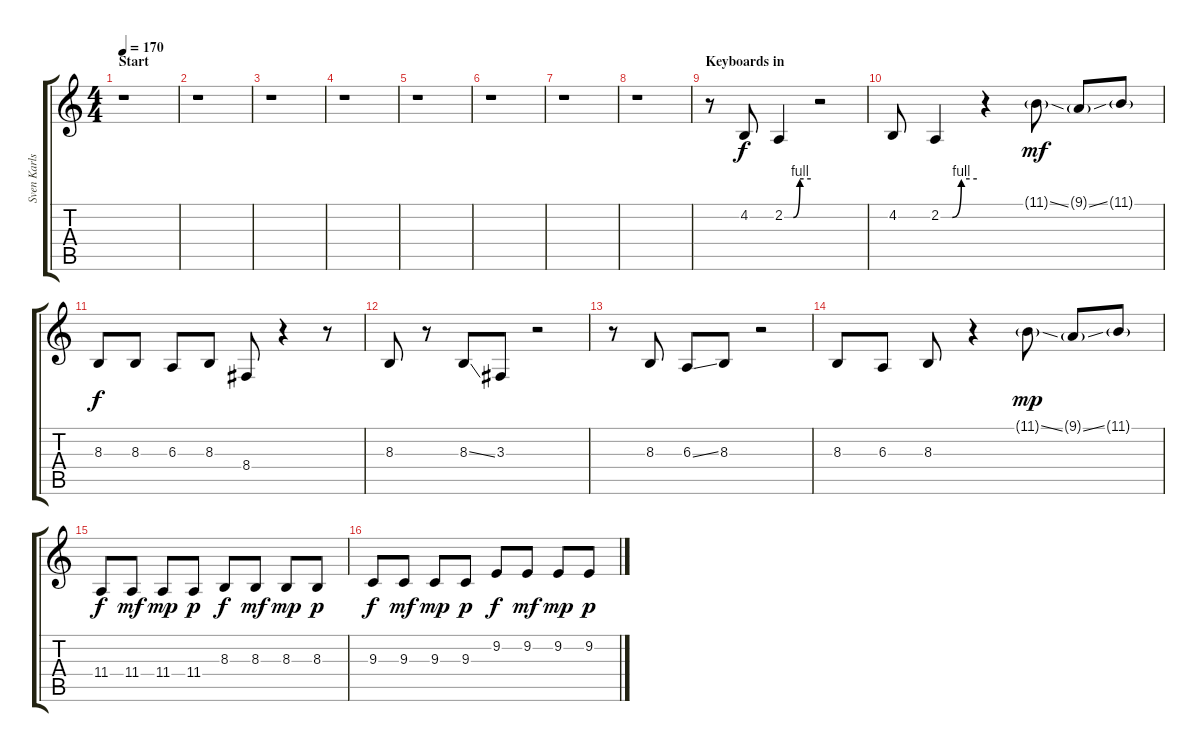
\track ("Sven Karlsson -Keyboards-" "Sven Karls") {instrument oboe}
\staff {score tabs}
\tuning (C4 G3 Eb3 Bb2 F2 C2) {hide}
\ts (4 4)
\section ("" "Start")
\tempo 170
\clef g2
\ks c
r.1{dy f instrument oboe} |
r.1 |
r.1 |
r.1 |
r.1 |
r.1 |
r.1 |
r.1 |
\section ("" "Keyboards in")
r.8 4.2.8 2.2{be (custom 0 0 20 0 35 4 60 4)}.4 r.2 |
4.2.8 2.2{be (custom 0 0 19 0 34 4 60 4)}.4 r.4 11.1{ss g}.8{dy mf} 9.1{ss g}.8 11.1{g}.8 |
8.3.8{dy f} 8.3.8 6.3.8 8.3.8 8.4.8 r.4 r.8 |
8.3.8 r.8 8.3{ss}.8 3.3.8 r.2 |
r.8 8.3.8 6.3{ss}.8 8.3.8 r.2 |
8.3.8 6.3.8 8.3.8 r.4 11.1{ss g}.8{dy mp} 9.1{ss g}.8 11.1{g}.8 |
11.4.8{dy f} 11.4.8{dy mf} 11.4.8{dy mp} 11.4.8{dy p} 8.3.8{dy f} 8.3.8{dy mf} 8.3.8{dy mp} 8.3.8{dy p} |
9.3.8{dy f} 9.3.8{dy mf} 9.3.8{dy mp} 9.3.8{dy p} 9.2.8{dy f} 9.2.8{dy mf} 9.2.8{dy mp} 9.2.8{dy p}
